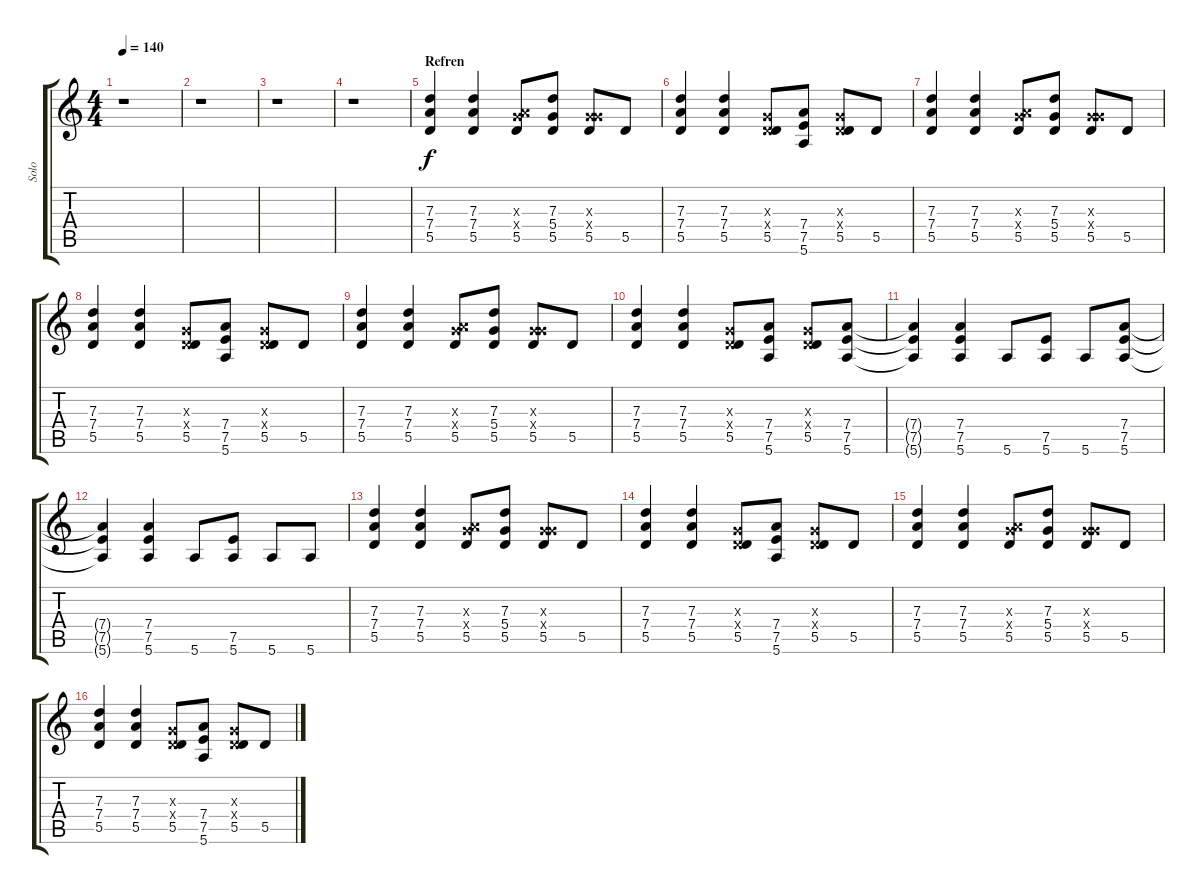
\track ("Solo" "Solo") {instrument distortionguitar}
\staff {score tabs}
\tuning (E4 B3 G3 D3 A2 E2) {hide}
\ts (4 4)
\tempo 140
\clef g2
\ks c
r.1{dy f} |
r.1 |
r.1 |
r.1 |
\section ("" "Refren")
(7.3 7.4 5.5).4 (7.3 7.4 5.5).4 (0.3{x} 7.4{x} 5.5).8 (7.3 5.4 5.5).8 (0.3{x} 5.4{x} 5.5).8 5.5.8 |
(7.3 7.4 5.5).4 (7.3 7.4 5.5).4 (0.3{x} 0.4{x} 5.5).8 (7.4 7.5 5.6).8 (0.3{x} 0.4{x} 5.5).8 5.5.8 |
(7.3 7.4 5.5).4 (7.3 7.4 5.5).4 (0.3{x} 7.4{x} 5.5).8 (7.3 5.4 5.5).8 (0.3{x} 5.4{x} 5.5).8 5.5.8 |
(7.3 7.4 5.5).4 (7.3 7.4 5.5).4 (0.3{x} 0.4{x} 5.5).8 (7.4 7.5 5.6).8 (0.3{x} 0.4{x} 5.5).8 5.5.8 |
(7.3 7.4 5.5).4 (7.3 7.4 5.5).4 (0.3{x} 7.4{x} 5.5).8 (7.3 5.4 5.5).8 (0.3{x} 5.4{x} 5.5).8 5.5.8 |
(7.3 7.4 5.5).4 (7.3 7.4 5.5).4 (0.3{x} 0.4{x} 5.5).8 (7.4 7.5 5.6).8 (0.3{x} 0.4{x} 5.5).8 (7.4 7.5 5.6).8 |
(7.4{t} 7.5{t} 5.6{t}).4 (7.4 7.5 5.6).4 5.6.8 (7.5 5.6).8 5.6.8 (7.4 7.5 5.6).8 |
(7.4{t} 7.5{t} 5.6{t}).4 (7.4 7.5 5.6).4 5.6.8 (7.5 5.6).8 5.6.8 5.6.8 |
(7.3 7.4 5.5).4 (7.3 7.4 5.5).4 (0.3{x} 7.4{x} 5.5).8 (7.3 5.4 5.5).8 (0.3{x} 5.4{x} 5.5).8 5.5.8 |
(7.3 7.4 5.5).4 (7.3 7.4 5.5).4 (0.3{x} 0.4{x} 5.5).8 (7.4 7.5 5.6).8 (0.3{x} 0.4{x} 5.5).8 5.5.8 |
(7.3 7.4 5.5).4 (7.3 7.4 5.5).4 (0.3{x} 7.4{x} 5.5).8 (7.3 5.4 5.5).8 (0.3{x} 5.4{x} 5.5).8 5.5.8 |
(7.3 7.4 5.5).4 (7.3 7.4 5.5).4 (0.3{x} 0.4{x} 5.5).8 (7.4 7.5 5.6).8 (0.3{x} 0.4{x} 5.5).8 5.5.8
